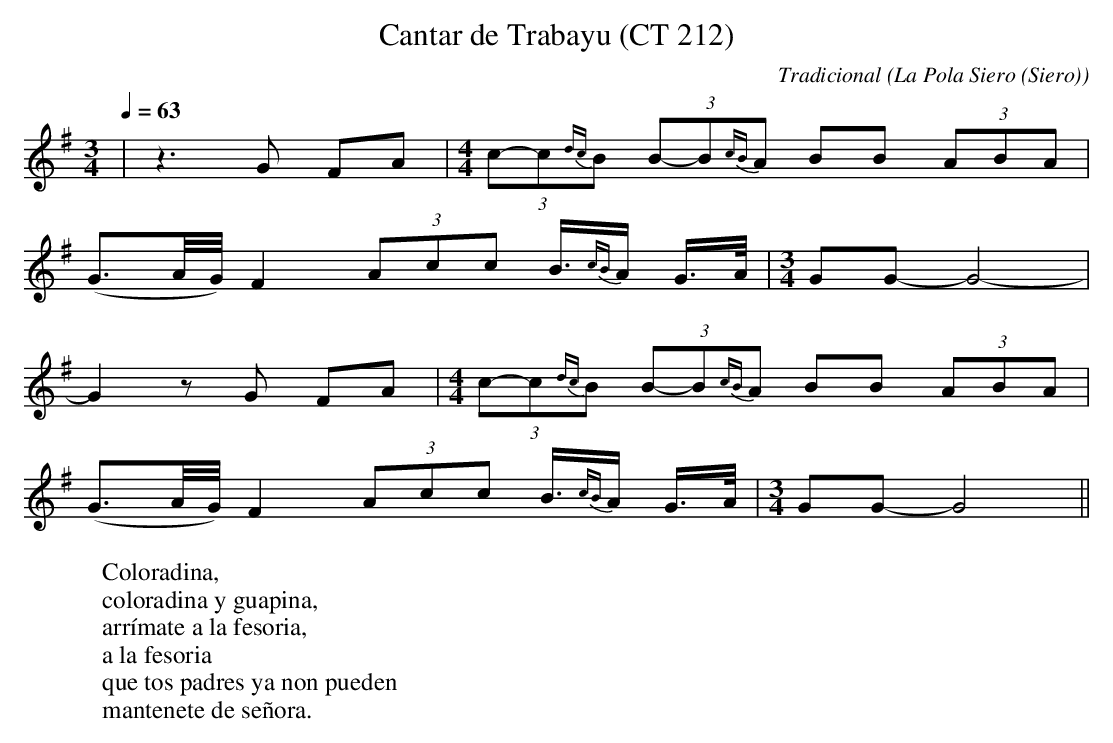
X:1
T:Cantar de Trabayu (CT 212)
C:Tradicional
O:La Pola Siero (Siero)
M:3/4
L:1/8
Q:1/4=63
K:G
|z3 G FA|[M:4/4] (3c-c{dc}B (3B-B{cB}A BB (3ABA|
(G3/2A/4G/4) F2 (3Acc B/>{cB}A G/>A/|[M:3/4] GG-G4-|
G2 zG FA|[M:4/4] (3c-c{dc}B (3B-B{cB}A BB (3ABA|
(G3/2A/4G/4) F2 (3Acc B/>{cB}A G/>A/|[M:3/4] GG-G4||
W:Coloradina,
W:coloradina y guapina,
W:arrímate a la fesoria,
W:a la fesoria
W:que tos padres ya non pueden
W:mantenete de señora.
W:
